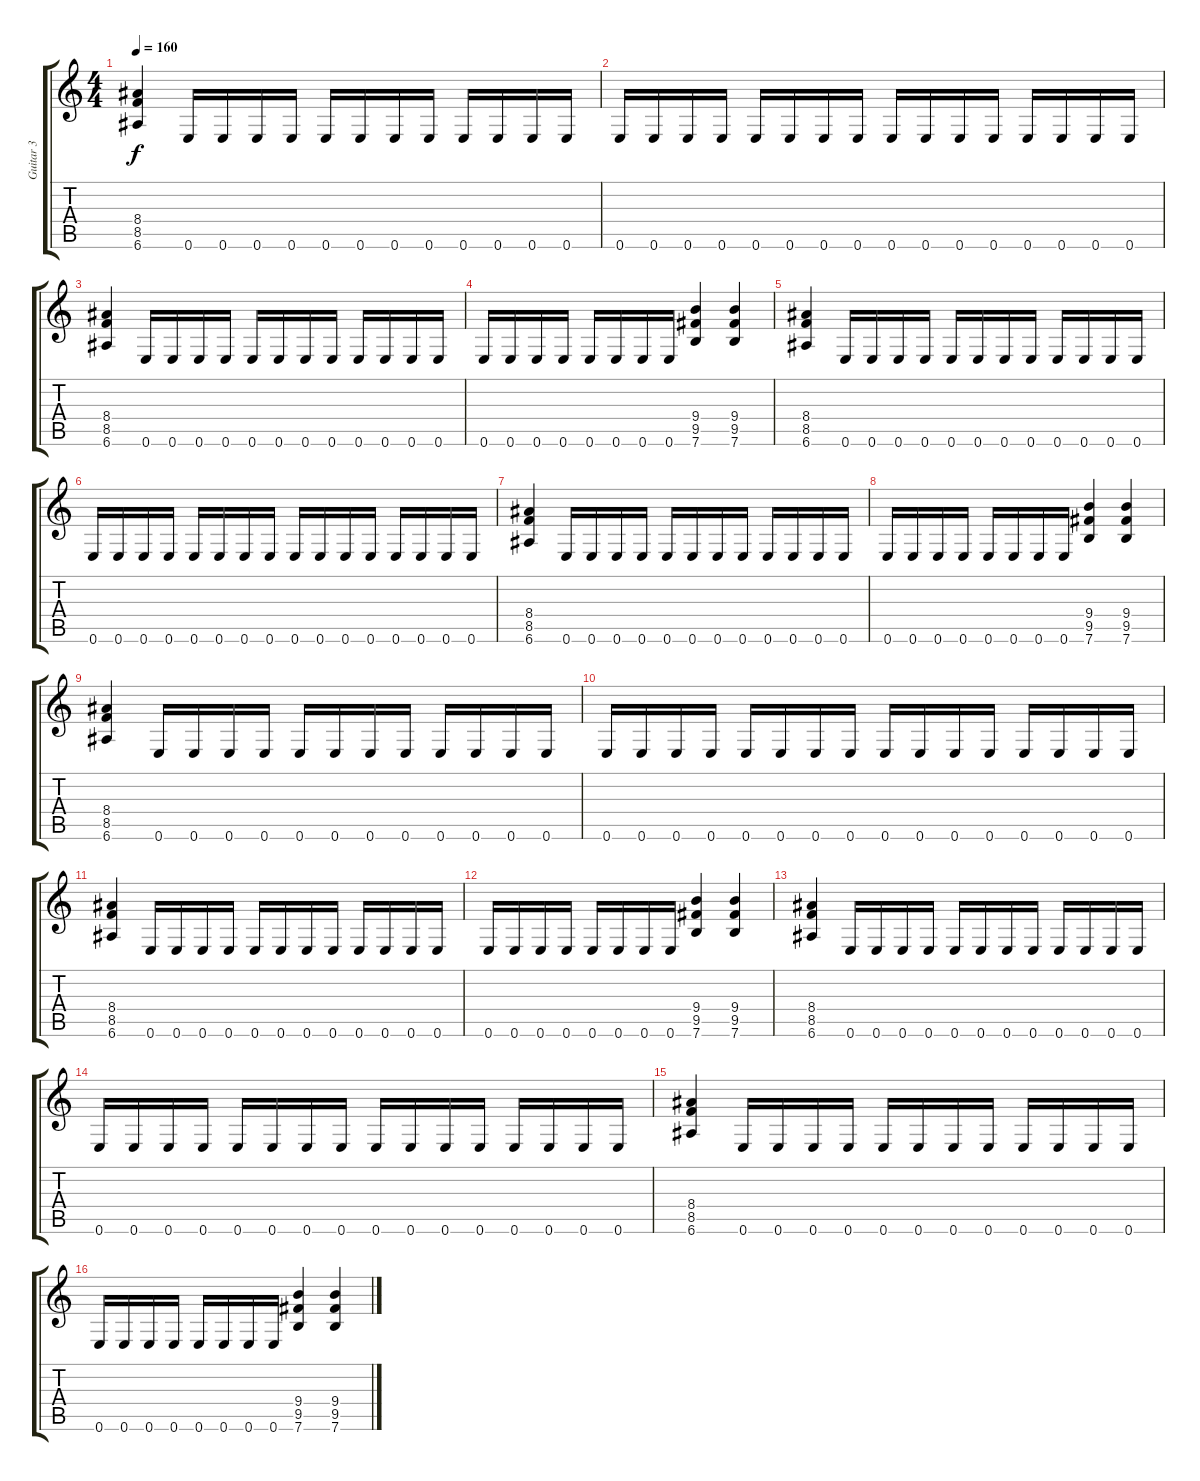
\track ("Guitar 3" "Guitar 3") {instrument distortionguitar}
\staff {score tabs}
\tuning (E4 B3 G3 D3 A2 E2) {hide}
\ts (4 4)
\tempo 160
\clef g2
\ks c
(8.4 8.5 6.6).4{dy f} 0.6.16 0.6.16 0.6.16 0.6.16 0.6.16 0.6.16 0.6.16 0.6.16 0.6.16 0.6.16 0.6.16 0.6.16 |
0.6.16 0.6.16 0.6.16 0.6.16 0.6.16 0.6.16 0.6.16 0.6.16 0.6.16 0.6.16 0.6.16 0.6.16 0.6.16 0.6.16 0.6.16 0.6.16 |
(8.4 8.5 6.6).4 0.6.16 0.6.16 0.6.16 0.6.16 0.6.16 0.6.16 0.6.16 0.6.16 0.6.16 0.6.16 0.6.16 0.6.16 |
0.6.16 0.6.16 0.6.16 0.6.16 0.6.16 0.6.16 0.6.16 0.6.16 (9.4 9.5 7.6).4 (9.4 9.5 7.6).4 |
(8.4 8.5 6.6).4 0.6.16 0.6.16 0.6.16 0.6.16 0.6.16 0.6.16 0.6.16 0.6.16 0.6.16 0.6.16 0.6.16 0.6.16 |
0.6.16{volume 12} 0.6.16 0.6.16 0.6.16 0.6.16 0.6.16 0.6.16 0.6.16 0.6.16 0.6.16 0.6.16 0.6.16 0.6.16 0.6.16 0.6.16 0.6.16 |
(8.4 8.5 6.6).4 0.6.16 0.6.16 0.6.16 0.6.16 0.6.16 0.6.16 0.6.16 0.6.16 0.6.16 0.6.16 0.6.16 0.6.16 |
0.6.16{volume 8} 0.6.16 0.6.16 0.6.16 0.6.16 0.6.16 0.6.16 0.6.16 (9.4 9.5 7.6).4 (9.4 9.5 7.6).4 |
(8.4 8.5 6.6).4 0.6.16 0.6.16 0.6.16 0.6.16 0.6.16 0.6.16 0.6.16 0.6.16 0.6.16 0.6.16 0.6.16 0.6.16 |
0.6.16{volume 5} 0.6.16 0.6.16 0.6.16 0.6.16 0.6.16 0.6.16 0.6.16 0.6.16 0.6.16 0.6.16 0.6.16 0.6.16 0.6.16 0.6.16 0.6.16 |
(8.4 8.5 6.6).4 0.6.16 0.6.16 0.6.16 0.6.16 0.6.16 0.6.16 0.6.16 0.6.16 0.6.16 0.6.16 0.6.16 0.6.16 |
0.6.16{volume 2} 0.6.16 0.6.16 0.6.16 0.6.16 0.6.16 0.6.16 0.6.16 (9.4 9.5 7.6).4 (9.4 9.5 7.6).4 |
(8.4 8.5 6.6).4 0.6.16 0.6.16 0.6.16 0.6.16 0.6.16 0.6.16 0.6.16 0.6.16 0.6.16 0.6.16 0.6.16 0.6.16 |
0.6.16{volume 1} 0.6.16 0.6.16 0.6.16 0.6.16 0.6.16 0.6.16 0.6.16 0.6.16 0.6.16 0.6.16 0.6.16 0.6.16 0.6.16 0.6.16 0.6.16 |
(8.4 8.5 6.6).4 0.6.16 0.6.16 0.6.16 0.6.16 0.6.16 0.6.16 0.6.16 0.6.16 0.6.16 0.6.16 0.6.16 0.6.16 |
0.6.16{volume 0} 0.6.16 0.6.16 0.6.16 0.6.16 0.6.16 0.6.16 0.6.16 (9.4 9.5 7.6).4 (9.4 9.5 7.6).4
